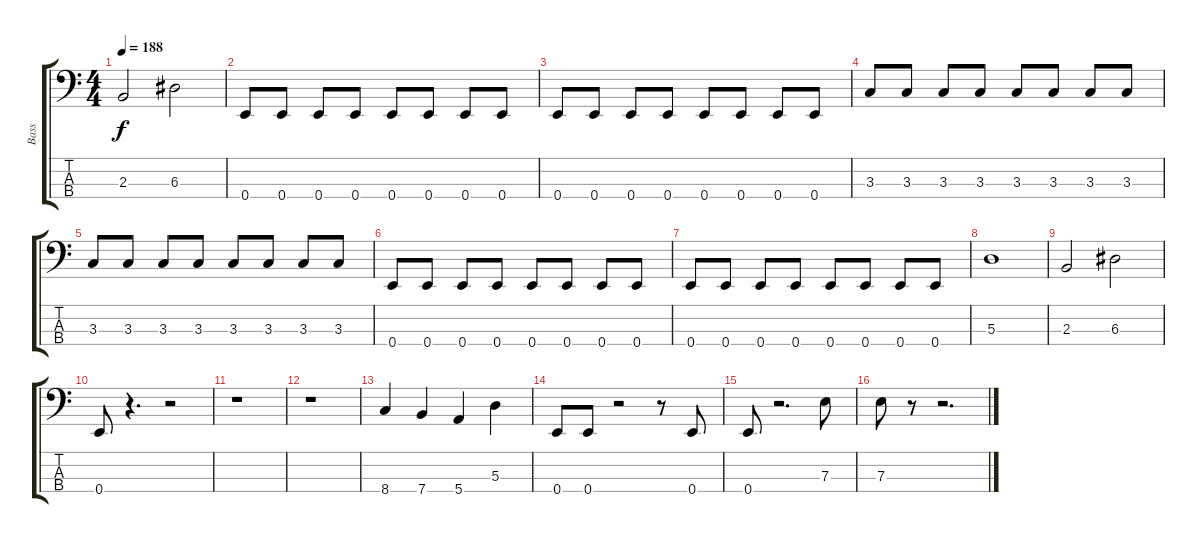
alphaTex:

\track ("Bass" "Bass") {instrument electricbasspick}
\staff {score tabs}
\tuning (G2 D2 A1 E1) {hide}
\ts (4 4)
\tempo 188
\clef f4
\ks c
2.3.2{dy f} 6.3.2 |
0.4.8 0.4.8 0.4.8 0.4.8 0.4.8 0.4.8 0.4.8 0.4.8 |
0.4.8 0.4.8 0.4.8 0.4.8 0.4.8 0.4.8 0.4.8 0.4.8 |
3.3.8 3.3.8 3.3.8 3.3.8 3.3.8 3.3.8 3.3.8 3.3.8 |
3.3.8 3.3.8 3.3.8 3.3.8 3.3.8 3.3.8 3.3.8 3.3.8 |
0.4.8 0.4.8 0.4.8 0.4.8 0.4.8 0.4.8 0.4.8 0.4.8 |
0.4.8 0.4.8 0.4.8 0.4.8 0.4.8 0.4.8 0.4.8 0.4.8 |
5.3.1 |
2.3.2 6.3.2 |
0.4.8 r.4{d} r.2 |
r.1 |
r.1 |
8.4.4 7.4.4 5.4.4 5.3.4 |
0.4.8 0.4.8 r.2 r.8 0.4.8 |
0.4.8 r.2{d} 7.3.8 |
7.3.8 r.8 r.2{d}
